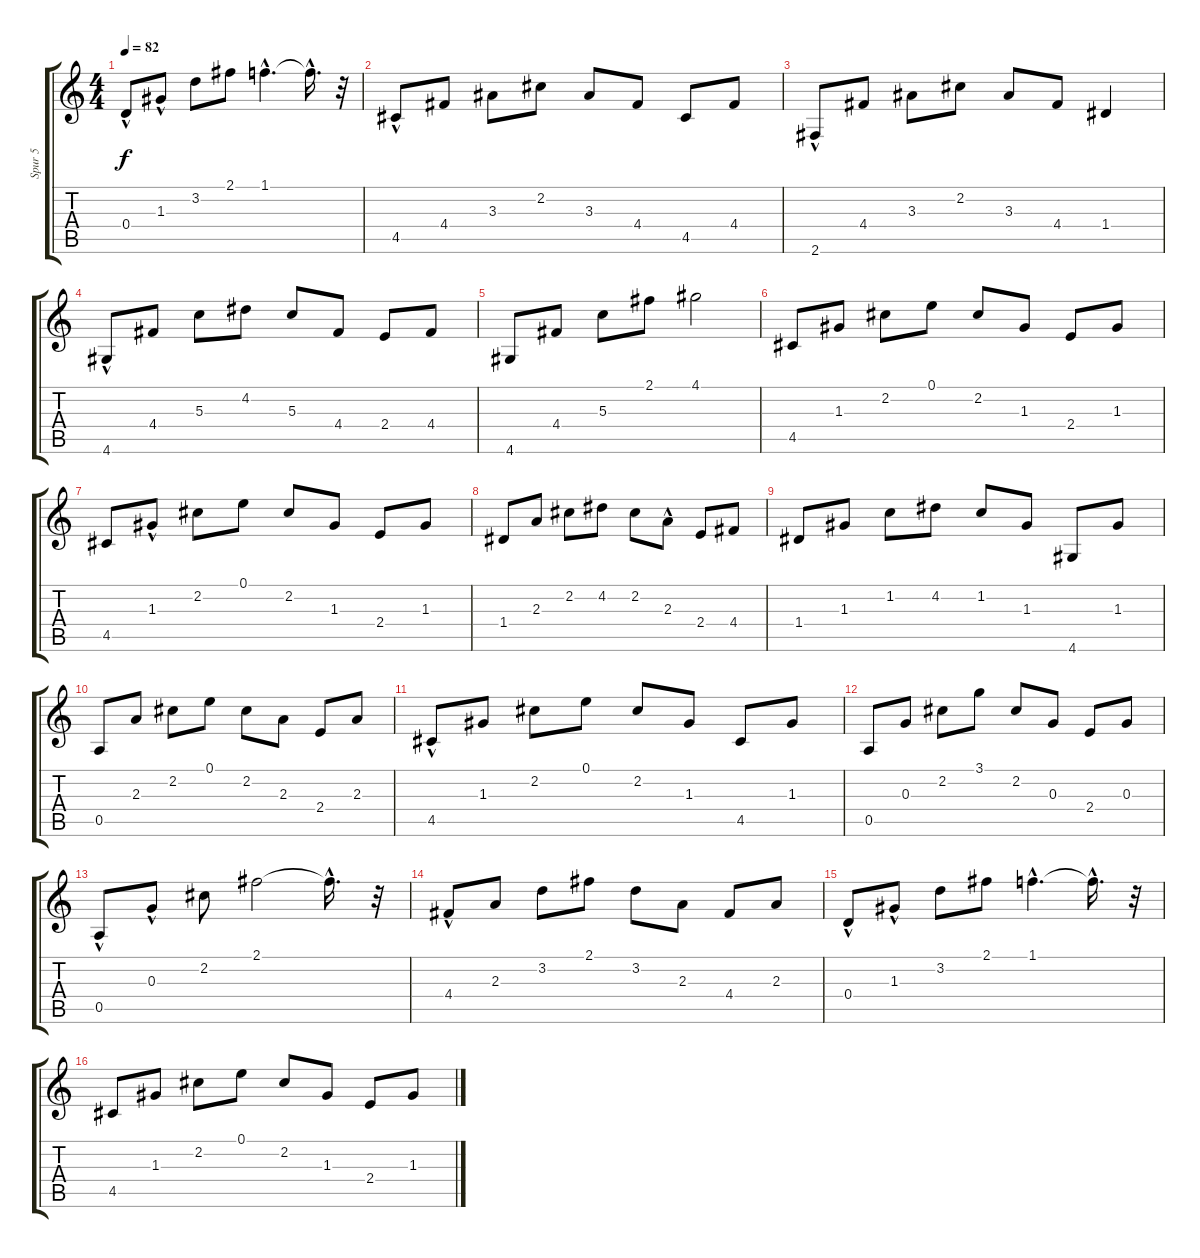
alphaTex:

\track ("Spur 5" "Spur 5") {instrument electricguitarclean}
\staff {score tabs}
\tuning (E4 B3 G3 D3 A2 E2) {hide}
\ts (4 4)
\tempo 82
\clef g2
\ks c
0.4{hac}.8{dy f} 1.3{hac}.8 3.2.8 2.1.8 1.1{hac}.4{d} 1.1{hac t}.16{d} r.32 |
4.5{hac}.8 4.4.8 3.3.8 2.2.8 3.3.8 4.4.8 4.5.8 4.4.8 |
2.6{hac}.8 4.4.8 3.3.8 2.2.8 3.3.8 4.4.8 1.4.4 |
4.6{hac}.8 4.4.8 5.3.8 4.2.8 5.3.8 4.4.8 2.4.8 4.4.8 |
4.6.8 4.4.8 5.3.8 2.1.8 4.1.2 |
4.5.8 1.3.8 2.2.8 0.1.8 2.2.8 1.3.8 2.4.8 1.3.8 |
4.5.8 1.3{hac}.8 2.2.8 0.1.8 2.2.8 1.3.8 2.4.8 1.3.8 |
1.4.8 2.3.8 2.2.8 4.2.8 2.2.8 2.3{hac}.8 2.4.8 4.4.8 |
1.4.8 1.3.8 1.2.8 4.2.8 1.2.8 1.3.8 4.6.8 1.3.8 |
0.5.8 2.3.8 2.2.8 0.1.8 2.2.8 2.3.8 2.4.8 2.3.8 |
4.5{hac}.8 1.3.8 2.2.8 0.1.8 2.2.8 1.3.8 4.5.8 1.3.8 |
0.5.8 0.3.8 2.2.8 3.1.8 2.2.8 0.3.8 2.4.8 0.3.8 |
0.5{hac}.8 0.3{hac}.8 2.2.8 2.1.2 2.1{hac t}.16{d} r.32 |
4.4{hac}.8 2.3.8 3.2.8 2.1.8 3.2.8 2.3.8 4.4.8 2.3.8 |
0.4{hac}.8 1.3{hac}.8 3.2.8 2.1.8 1.1{hac}.4{d} 1.1{hac t}.16{d} r.32 |
4.5.8 1.3.8 2.2.8 0.1.8 2.2.8 1.3.8 2.4.8 1.3.8
